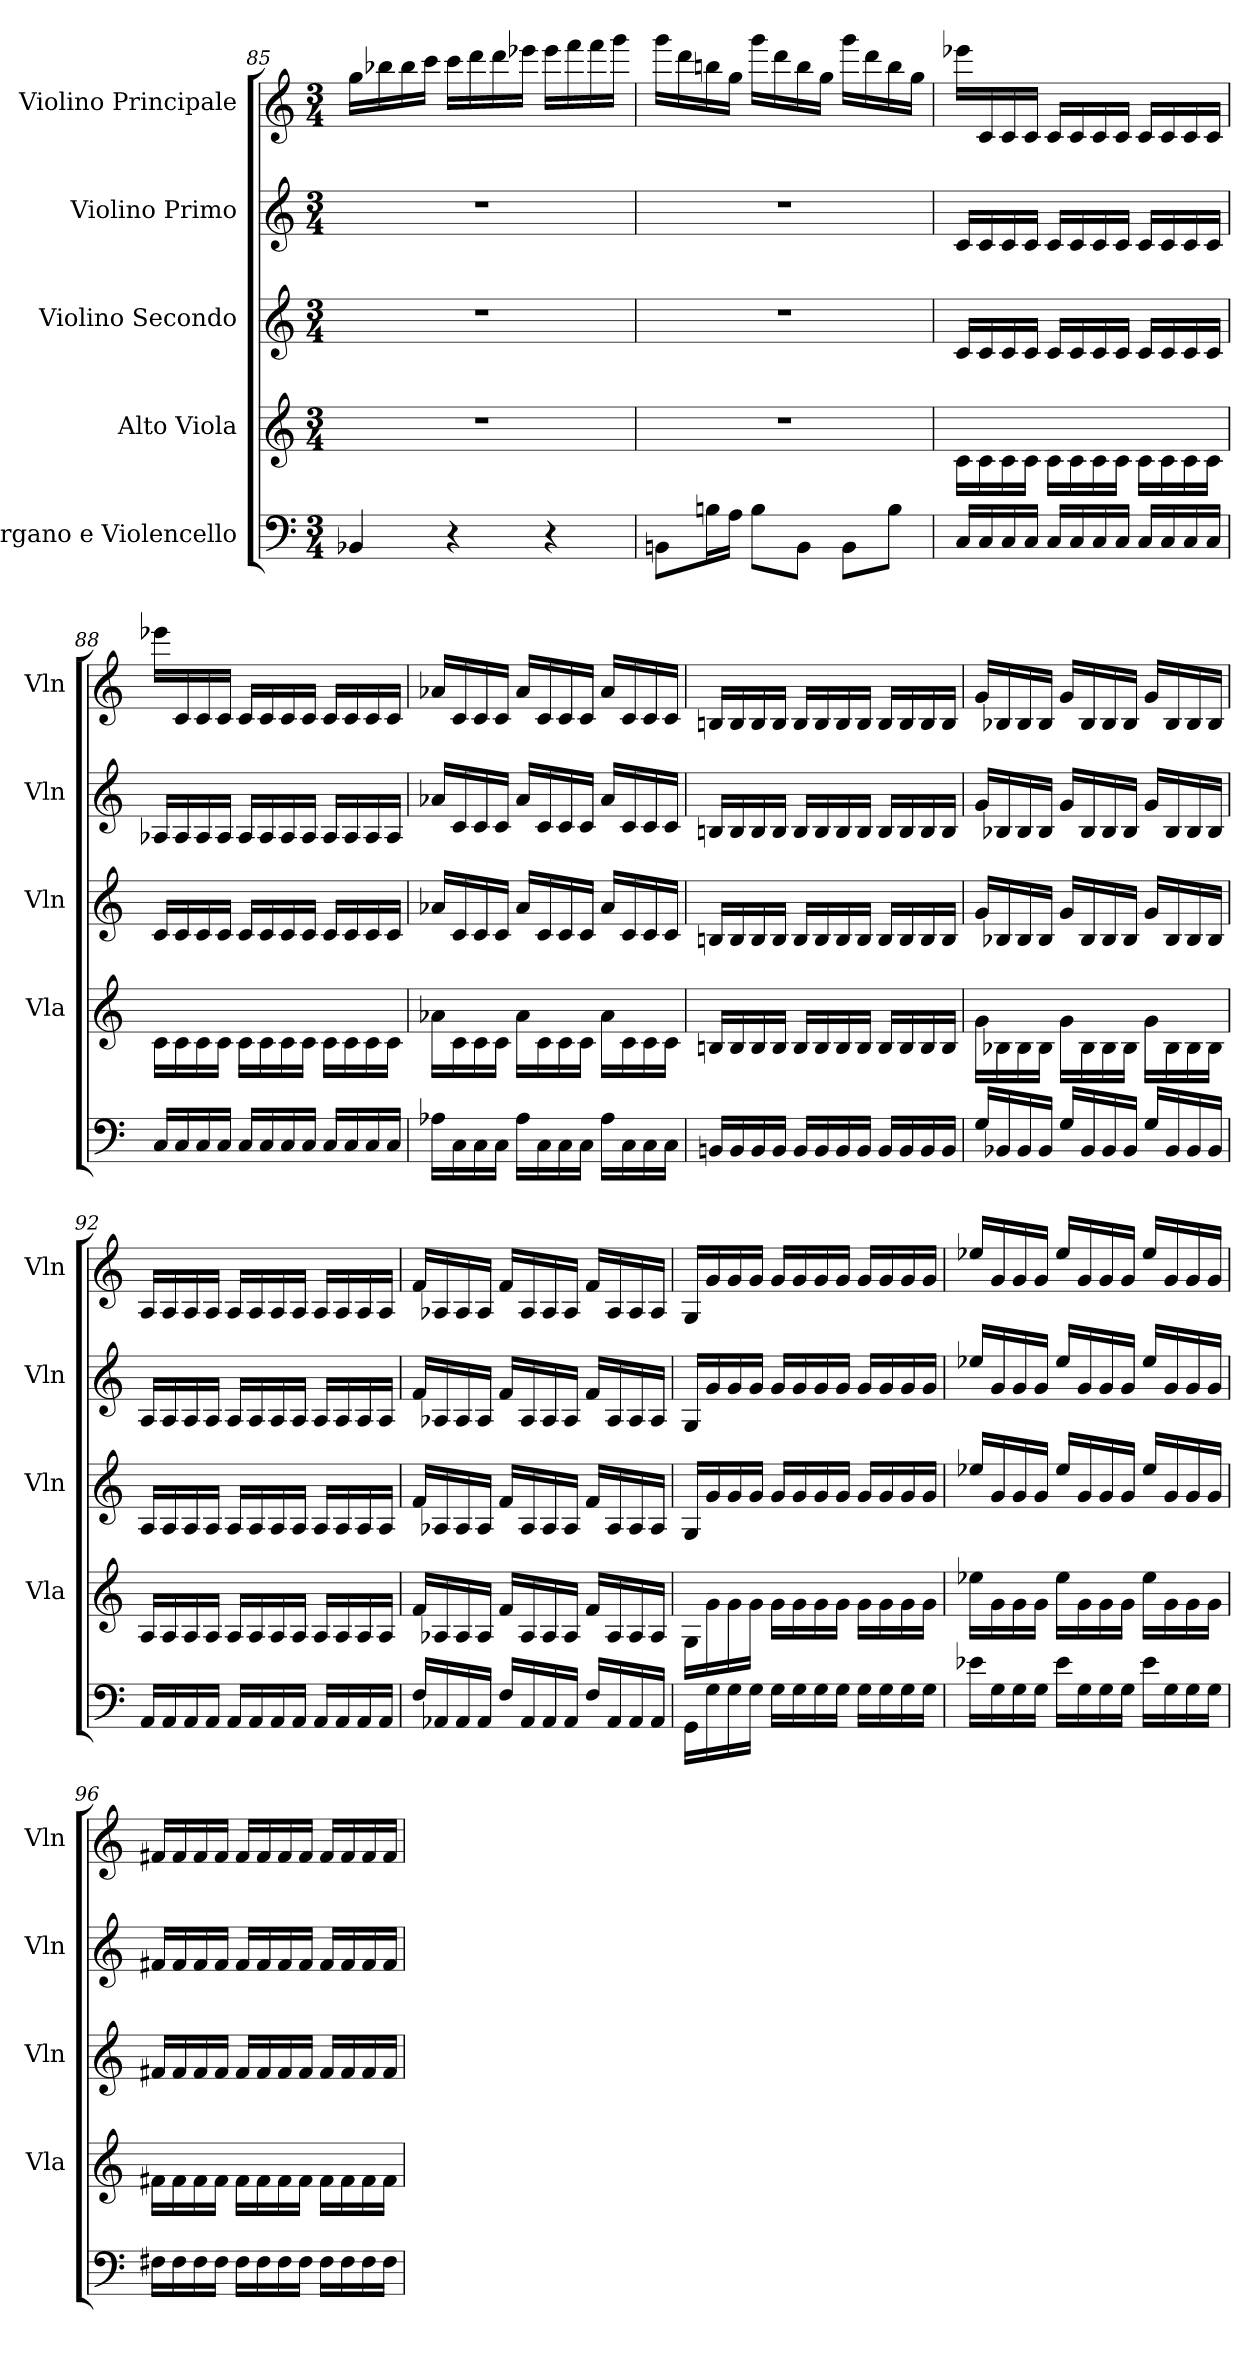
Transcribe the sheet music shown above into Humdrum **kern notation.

**kern	**kern	**kern	**kern	**kern
*part5	*part4	*part3	*part2	*part1
*staff5	*staff4	*staff3	*staff2	*staff1
*I"Organo e Violencello	*I"Alto Viola	*I"Violino Secondo	*I"Violino Primo	*I"Violino Principale
*	*I'Vla	*I'Vln	*I'Vln	*I'Vln
*M3/4	*M3/4	*M3/4	*M3/4	*M3/4
=85	=85	=85	=85	=85
4BB-/	2.r	2.r	2.r	16gg\LL
.	.	.	.	16bb-\
.	.	.	.	16bb-\
.	.	.	.	16ccc\JJ
4r	.	.	.	16ccc\LL
.	.	.	.	16ddd\
.	.	.	.	16ddd\
.	.	.	.	16eee-\JJ
4r	.	.	.	16eee-\LL
.	.	.	.	16fff\
.	.	.	.	16fff\
.	.	.	.	16ggg\JJ
=86	=86	=86	=86	=86
8BBn\L	2.r	2.r	2.r	16ggg\LL
.	.	.	.	16ddd\
16Bn\L	.	.	.	16bbn\
16A\JJ	.	.	.	16gg\JJ
8B\L	.	.	.	16ggg\LL
.	.	.	.	16ddd\
8BB\J	.	.	.	16bb\
.	.	.	.	16gg\JJ
8BB\L	.	.	.	16ggg\LL
.	.	.	.	16ddd\
8B\J	.	.	.	16bb\
.	.	.	.	16gg\JJ
=87	=87	=87	=87	=87
16C/LL	16c\LL	16c/LL	16c/LL	16eee-\LL
16C/	16c\	16c/	16c/	16c/
16C/	16c\	16c/	16c/	16c/
16C/JJ	16c\JJ	16c/JJ	16c/JJ	16c/JJ
16C/LL	16c\LL	16c/LL	16c/LL	16c/LL
16C/	16c\	16c/	16c/	16c/
16C/	16c\	16c/	16c/	16c/
16C/JJ	16c\JJ	16c/JJ	16c/JJ	16c/JJ
16C/LL	16c\LL	16c/LL	16c/LL	16c/LL
16C/	16c\	16c/	16c/	16c/
16C/	16c\	16c/	16c/	16c/
16C/JJ	16c\JJ	16c/JJ	16c/JJ	16c/JJ
=88	=88	=88	=88	=88
16C/LL	16c\LL	16c/LL	16A-/LL	16eee-\LL
16C/	16c\	16c/	16A-/	16c/
16C/	16c\	16c/	16A-/	16c/
16C/JJ	16c\JJ	16c/JJ	16A-/JJ	16c/JJ
16C/LL	16c\LL	16c/LL	16A-/LL	16c/LL
16C/	16c\	16c/	16A-/	16c/
16C/	16c\	16c/	16A-/	16c/
16C/JJ	16c\JJ	16c/JJ	16A-/JJ	16c/JJ
16C/LL	16c\LL	16c/LL	16A-/LL	16c/LL
16C/	16c\	16c/	16A-/	16c/
16C/	16c\	16c/	16A-/	16c/
16C/JJ	16c\JJ	16c/JJ	16A-/JJ	16c/JJ
=89	=89	=89	=89	=89
16A-\LL	16a-\LL	16a-/LL	16a-/LL	16a-/LL
16C\	16c\	16c/	16c/	16c/
16C\	16c\	16c/	16c/	16c/
16C\JJ	16c\JJ	16c/JJ	16c/JJ	16c/JJ
16A-\LL	16a-\LL	16a-/LL	16a-/LL	16a-/LL
16C\	16c\	16c/	16c/	16c/
16C\	16c\	16c/	16c/	16c/
16C\JJ	16c\JJ	16c/JJ	16c/JJ	16c/JJ
16A-\LL	16a-\LL	16a-/LL	16a-/LL	16a-/LL
16C\	16c\	16c/	16c/	16c/
16C\	16c\	16c/	16c/	16c/
16C\JJ	16c\JJ	16c/JJ	16c/JJ	16c/JJ
=90	=90	=90	=90	=90
16BBn/LL	16Bn/LL	16Bn/LL	16Bn/LL	16Bn/LL
16BB/	16B/	16B/	16B/	16B/
16BB/	16B/	16B/	16B/	16B/
16BB/JJ	16B/JJ	16B/JJ	16B/JJ	16B/JJ
16BB/LL	16B/LL	16B/LL	16B/LL	16B/LL
16BB/	16B/	16B/	16B/	16B/
16BB/	16B/	16B/	16B/	16B/
16BB/JJ	16B/JJ	16B/JJ	16B/JJ	16B/JJ
16BB/LL	16B/LL	16B/LL	16B/LL	16B/LL
16BB/	16B/	16B/	16B/	16B/
16BB/	16B/	16B/	16B/	16B/
16BB/JJ	16B/JJ	16B/JJ	16B/JJ	16B/JJ
=91	=91	=91	=91	=91
16G/LL	16g\LL	16g/LL	16g/LL	16g/LL
16BB-/	16B-\	16B-/	16B-/	16B-/
16BB-/	16B-\	16B-/	16B-/	16B-/
16BB-/JJ	16B-\JJ	16B-/JJ	16B-/JJ	16B-/JJ
16G/LL	16g\LL	16g/LL	16g/LL	16g/LL
16BB-/	16B-\	16B-/	16B-/	16B-/
16BB-/	16B-\	16B-/	16B-/	16B-/
16BB-/JJ	16B-\JJ	16B-/JJ	16B-/JJ	16B-/JJ
16G/LL	16g\LL	16g/LL	16g/LL	16g/LL
16BB-/	16B-\	16B-/	16B-/	16B-/
16BB-/	16B-\	16B-/	16B-/	16B-/
16BB-/JJ	16B-\JJ	16B-/JJ	16B-/JJ	16B-/JJ
=92	=92	=92	=92	=92
16AA/LL	16A/LL	16A/LL	16A/LL	16A/LL
16AA/	16A/	16A/	16A/	16A/
16AA/	16A/	16A/	16A/	16A/
16AA/JJ	16A/JJ	16A/JJ	16A/JJ	16A/JJ
16AA/LL	16A/LL	16A/LL	16A/LL	16A/LL
16AA/	16A/	16A/	16A/	16A/
16AA/	16A/	16A/	16A/	16A/
16AA/JJ	16A/JJ	16A/JJ	16A/JJ	16A/JJ
16AA/LL	16A/LL	16A/LL	16A/LL	16A/LL
16AA/	16A/	16A/	16A/	16A/
16AA/	16A/	16A/	16A/	16A/
16AA/JJ	16A/JJ	16A/JJ	16A/JJ	16A/JJ
=93	=93	=93	=93	=93
16F/LL	16f/LL	16f/LL	16f/LL	16f/LL
16AA-/	16A-/	16A-/	16A-/	16A-/
16AA-/	16A-/	16A-/	16A-/	16A-/
16AA-/JJ	16A-/JJ	16A-/JJ	16A-/JJ	16A-/JJ
16F/LL	16f/LL	16f/LL	16f/LL	16f/LL
16AA-/	16A-/	16A-/	16A-/	16A-/
16AA-/	16A-/	16A-/	16A-/	16A-/
16AA-/JJ	16A-/JJ	16A-/JJ	16A-/JJ	16A-/JJ
16F/LL	16f/LL	16f/LL	16f/LL	16f/LL
16AA-/	16A-/	16A-/	16A-/	16A-/
16AA-/	16A-/	16A-/	16A-/	16A-/
16AA-/JJ	16A-/JJ	16A-/JJ	16A-/JJ	16A-/JJ
=94	=94	=94	=94	=94
16GG\LL	16G\LL	16G/LL	16G/LL	16G/LL
16G\	16g\	16g/	16g/	16g/
16G\	16g\	16g/	16g/	16g/
16G\JJ	16g\JJ	16g/JJ	16g/JJ	16g/JJ
16G\LL	16g\LL	16g/LL	16g/LL	16g/LL
16G\	16g\	16g/	16g/	16g/
16G\	16g\	16g/	16g/	16g/
16G\JJ	16g\JJ	16g/JJ	16g/JJ	16g/JJ
16G\LL	16g\LL	16g/LL	16g/LL	16g/LL
16G\	16g\	16g/	16g/	16g/
16G\	16g\	16g/	16g/	16g/
16G\JJ	16g\JJ	16g/JJ	16g/JJ	16g/JJ
=95	=95	=95	=95	=95
16e-\LL	16ee-\LL	16ee-/LL	16ee-/LL	16ee-/LL
16G\	16g\	16g/	16g/	16g/
16G\	16g\	16g/	16g/	16g/
16G\JJ	16g\JJ	16g/JJ	16g/JJ	16g/JJ
16e-\LL	16ee-\LL	16ee-/LL	16ee-/LL	16ee-/LL
16G\	16g\	16g/	16g/	16g/
16G\	16g\	16g/	16g/	16g/
16G\JJ	16g\JJ	16g/JJ	16g/JJ	16g/JJ
16e-\LL	16ee-\LL	16ee-/LL	16ee-/LL	16ee-/LL
16G\	16g\	16g/	16g/	16g/
16G\	16g\	16g/	16g/	16g/
16G\JJ	16g\JJ	16g/JJ	16g/JJ	16g/JJ
=96	=96	=96	=96	=96
16F#\LL	16f#\LL	16f#/LL	16f#/LL	16f#/LL
16F#\	16f#\	16f#/	16f#/	16f#/
16F#\	16f#\	16f#/	16f#/	16f#/
16F#\JJ	16f#\JJ	16f#/JJ	16f#/JJ	16f#/JJ
16F#\LL	16f#\LL	16f#/LL	16f#/LL	16f#/LL
16F#\	16f#\	16f#/	16f#/	16f#/
16F#\	16f#\	16f#/	16f#/	16f#/
16F#\JJ	16f#\JJ	16f#/JJ	16f#/JJ	16f#/JJ
16F#\LL	16f#\LL	16f#/LL	16f#/LL	16f#/LL
16F#\	16f#\	16f#/	16f#/	16f#/
16F#\	16f#\	16f#/	16f#/	16f#/
16F#\JJ	16f#\JJ	16f#/JJ	16f#/JJ	16f#/JJ
=	=	=	=	=
*-	*-	*-	*-	*-
